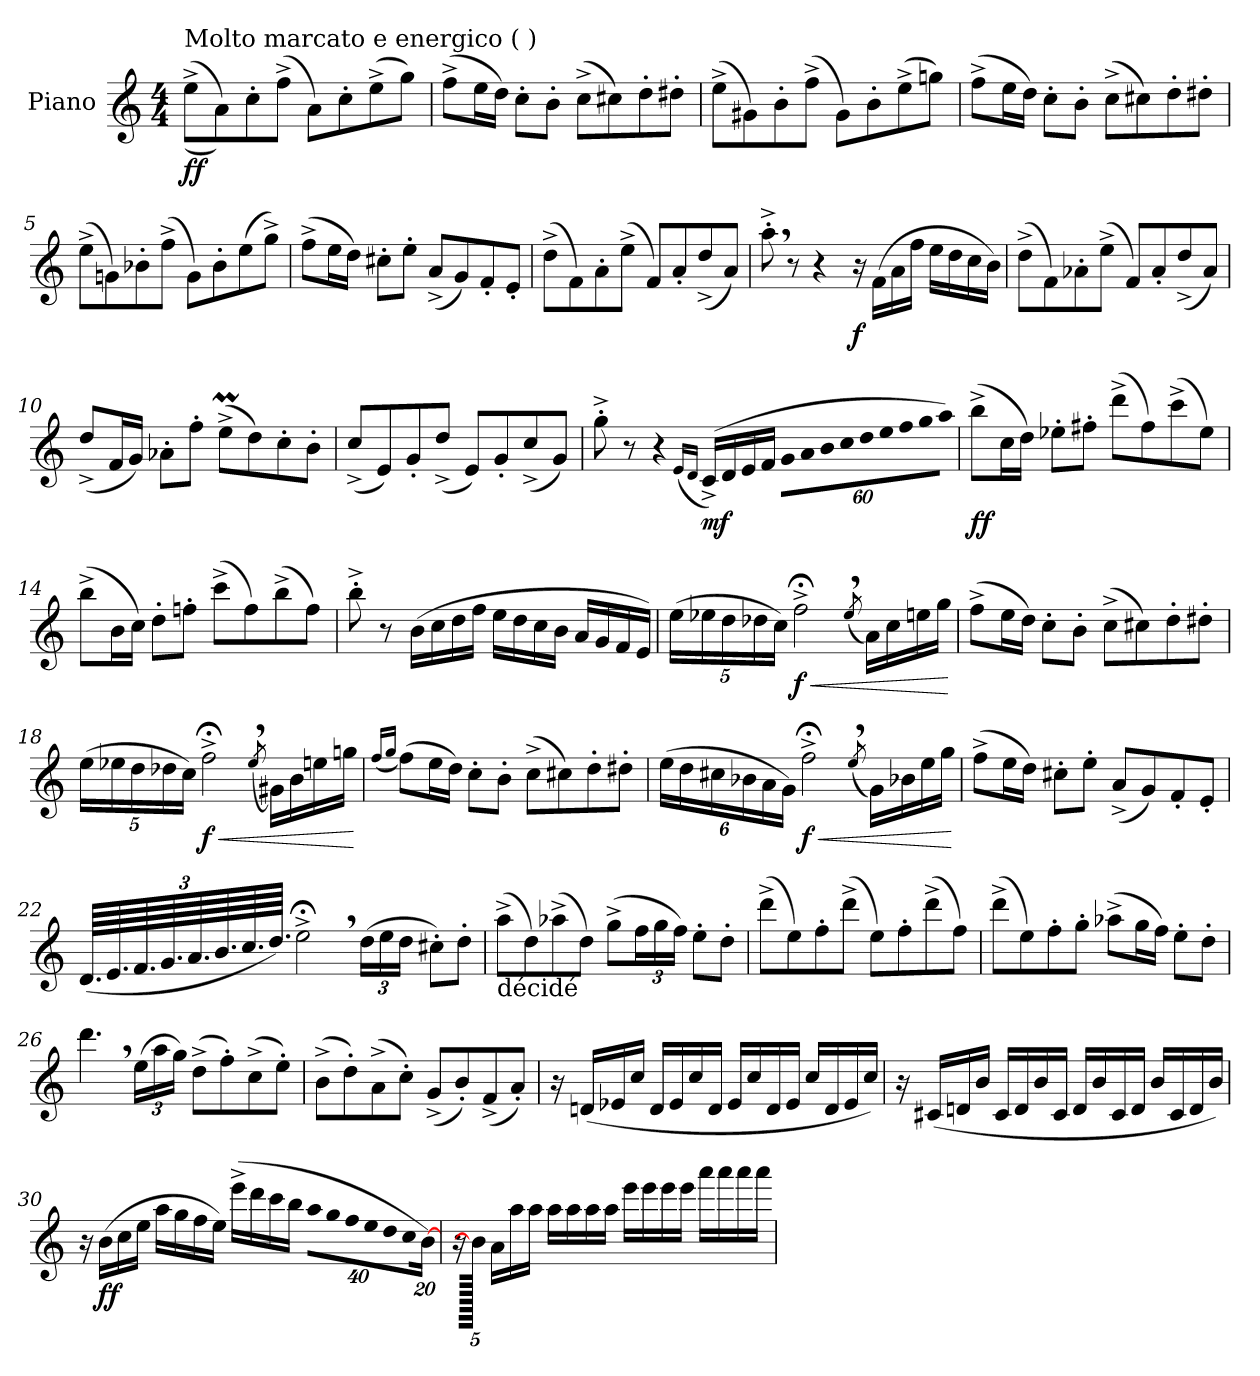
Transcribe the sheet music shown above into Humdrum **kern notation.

**kern	**dynam
*part1	*part1
*staff1	*staff1
*I"Piano	*
*I'Pno.	*
*clefG2	*
*k[]	*
*M4/4	*
*MM138	*
=1	=1
!LO:TX:a:t=Molto marcato e energico (                )	!
!	!LO:DY:b
((8ee^\L	ff
8a\))	.
8cc'\	.
(8ff^\J	.
8a\L)	.
8cc'\	.
(8ee^\	.
8gg\J)	.
=2	=2
(8ff^\L	.
16ee\L	.
16dd\JJ)	.
8cc'\L	.
8b'\J	.
(8cc^\L	.
8cc#X\)	.
8dd'\	.
8dd#X'\J	.
=3	=3
(8ee^\L	.
8g#X\)	.
8b'\	.
(8ff^\J	.
8g#\L)	.
8b'\	.
(8ee^\	.
8ggn\J)	.
=4	=4
(8ff^\L	.
16ee\L	.
16dd\JJ)	.
8cc'\L	.
8b'\J	.
(8cc^\L	.
8cc#X\)	.
8dd'\	.
8dd#X'\J	.
!!LO:LB:g=z
=5	=5
(8ee^\L	.
8gn\)	.
8b-X'\	.
(8ff^\J	.
8g\L)	.
8b-'\	.
(8ee\	.
8gg^\J)	.
=6	=6
(8ff^\L	.
16ee\L	.
16dd\JJ)	.
8cc#X'\L	.
8ee'\J	.
(8a^/L	.
8g/)	.
8f'/	.
8e'/J	.
=7	=7
(8dd^\L	.
8f\)	.
8a'\	.
(8ee^\J	.
8f/L)	.
8a'/	.
(8dd^/	.
8a/J)	.
=8	=8
8aa'^,\	.
8r	.
4r	.
!	!LO:DY:b
16r	f
(16f\LL	.
16a\	.
16ff\JJ	.
16ee\LL	.
16dd\	.
16cc\	.
16b\JJ)	.
!!LO:LB:g=z
=9	=9
(8dd^\L	.
8f\)	.
8a-X'\	.
(8ee^\J	.
8f/L)	.
8a-'/	.
(8dd^/	.
8a-/J)	.
=10	=10
(8dd^/L	.
16f/L	.
16g/JJ)	.
8a-X'\L	.
8ff'\J	.
(8eem^\L	.
8dd\)	.
8cc'\	.
8b'\J	.
=11	=11
(8cc^/L	.
8e/)	.
8g'/	.
(8dd^/J	.
8e/L)	.
8g'/	.
(8cc^/	.
8g/J)	.
=12	=12
8gg^'\	.
8r	.
4r	.
(16qe/LL	.
16qd/JJ	.
!	!LO:DY:b
(16c^/LL)	mf
16d/	.
16e/	.
16f/JJ	.
*Xbrackettup	*
!LO:N:vis=32	!
1920%53g\LLL	.
!LO:N:vis=32	!
1920%53a\	.
!LO:N:vis=32	!
1920%53b\	.
!LO:N:vis=32	!
1920%53cc\	.
!LO:N:vis=32	!
1920%53dd\	.
!LO:N:vis=32	!
1920%53ee\	.
!LO:N:vis=32	!
1920%53ff\	.
!LO:N:vis=32	!
1920%53gg\	.
!LO:N:vis=32	!
1920%53aa\JJJ)	.
!!LO:LB:g=z
=13	=13
!	!LO:DY:b
(8bb^\L	ff
16cc\L	.
16dd\JJ)	.
8ee-X'\L	.
8ff#X'\J	.
(8ddd^\L	.
8ff#\)	.
(8ccc^\	.
8ee-\J)	.
=14	=14
(8bb^\L	.
16b\L	.
16cc\JJ)	.
8dd'\L	.
8ffn'\J	.
(8ccc^\L	.
8ff\)	.
(8bb^\	.
8ff\J)	.
=15	=15
8bb'^\	.
8r	.
(16b\LL	.
16cc\	.
16dd\	.
16ff\JJ	.
16ee\LL	.
16dd\	.
16cc\	.
16b\JJ	.
16a/LL	.
16g/	.
16f/	.
16e/JJ)	.
!!LO:LB:g=z
=16	=16
(20ee\LL	.
20ee-X\	.
20dd\	.
20dd-X\	.
20cc\JJ)	.
!	!LO:HP:b
!	!LO:DY:n=1:b
2ff;<^,\	< f
(8qee-/	.
16a\LL)	.
16cc\	.
16een\	.
16gg\JJ	.
.	[
=17	=17
(8ff^\L	.
16ee\L	.
16dd\JJ)	.
8cc'\L	.
8b'\J	.
(8cc^\L	.
8cc#X\)	.
8dd'\	.
8dd#X'\J	.
=18	=18
(20ee\LL	.
20ee-X\	.
20dd\	.
20dd-X\	.
20cc\JJ)	.
!	!LO:HP:b
!	!LO:DY:n=1:b
2ff;<^,\	< f
(8qee-/	.
16g#X\LL)	.
16b\	.
16een\	.
16ggn\JJ	.
.	[
!!LO:LB:g=z
=19	=19
(16qff/LL	.
16qgg/JJ	.
(8ff\L)	.
16ee\L	.
16dd\JJ)	.
8cc'\L	.
8b'\J	.
(8cc^\L	.
8cc#X\)	.
8dd'\	.
8dd#X'\J	.
=20	=20
(24ee\LL	.
24dd\	.
24cc#X\	.
24b-X\	.
24a\	.
24g\JJ)	.
!	!LO:HP:b
!	!LO:DY:n=1:b
2ff;<^,\	< f
(8qee/	.
16g\LL)	.
16b-X\	.
16ee\	.
16gg\JJ	.
.	[
=21	=21
(8ff^\L	.
16ee\L	.
16dd\JJ)	.
8cc#X'\L	.
8ee'\J	.
(8a^/L	.
8g/)	.
8f'/	.
8e'/J	.
!!LO:LB:g=z
=22	=22
(96.d/LLLL	.
96.e/	.
96.f/	.
96.g/	.
96.a/	.
96.b/	.
96.cc/	.
96.dd/JJJJ)	.
2ee;<^,\	.
(24dd\LL	.
24ee\	.
24dd\JJ	.
8cc#X'\L)	.
8dd'\J	.
=23	=23
!LO:TX:b:t=décidé	!
(8aa^\L	.
8dd\)	.
(8aa-X^\	.
8dd\J)	.
(8gg^\L	.
24ff\L	.
24gg\	.
24ff\JJ)	.
8ee'\L	.
8dd'\J	.
=24	=24
(8ddd^\L	.
8ee\)	.
8ff'\	.
(8ddd^\J	.
8ee\L)	.
8ff'\	.
(8ddd^\	.
8ff\J)	.
=25	=25
(8ddd^\L	.
8ee\)	.
8ff'\	.
8gg'\J	.
(8aa-X^\L	.
16gg\L	.
16ff\JJ)	.
8ee'\L	.
8dd'\J	.
!!LO:LB:g=z
=26	=26
4.ddd,\	.
(24ee\LL	.
24aa\	.
24gg\JJ)	.
(8dd^\L	.
8ff'\)	.
(8cc^\	.
8ee'\J)	.
=27	=27
(8b^\L	.
8dd'\)	.
(8a^\	.
8cc'\J)	.
(8g^/L	.
8b'/)	.
(8f^/	.
8a'/J)	.
=28	=28
16r	.
(16dn/LL	.
16e-X/	.
16cc/JJ	.
16d/LL	.
16e-/	.
16cc/	.
16d/JJ	.
16e-/LL	.
16cc/	.
16d/	.
16e-/JJ	.
16cc/LL	.
16d/	.
16e-/	.
16cc/JJ)	.
!!LO:LB:g=z
=29	=29
16r	.
(16c#X/LL	.
16dn/	.
16b/JJ	.
16c#/LL	.
16d/	.
16b/	.
16c#/JJ	.
16d/LL	.
16b/	.
16c#/	.
16d/JJ	.
16b/LL	.
16c#/	.
16d/	.
16b/JJ)	.
=30	=30
16r	.
!	!LO:DY:b
(16b\LL	ff
16cc\	.
16ee\JJ	.
16aa\LL	.
16gg\	.
16ff\	.
16ee\JJ)	.
(16eee^\LL	.
16ddd\	.
16ccc\	.
16bb\JJ	.
!LO:N:vis=16	!
640%23aa\LL	.
!LO:N:vis=16	!
640%23gg\	.
!LO:N:vis=16	!
640%23ff\	.
!LO:N:vis=16	!
640%23ee\	.
!LO:N:vis=16	!
640%23dd\	.
!LO:N:vis=16	!
640%23cc\	.
[320%11b\JJ)	.
!!LO:LB:g=z
=31	=31
16r	.
640b\JJ]	.
16a\LL	.
16aa\	.
16aa\JJ	.
16aa\LL	.
16aa\	.
16aa\	.
16aa\JJ	.
16eee\LL	.
16eee\	.
16eee\	.
16eee\JJ	.
16aaa\LL	.
16aaa\	.
16aaa\	.
16aaa\JJ	.
=	=
*-	*-
